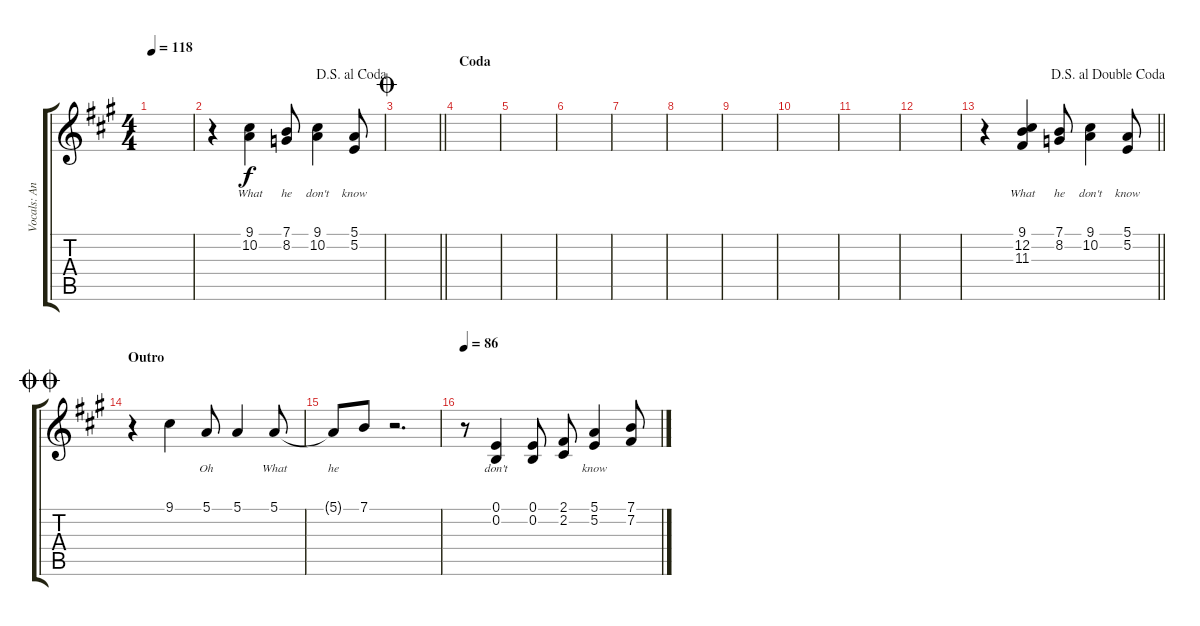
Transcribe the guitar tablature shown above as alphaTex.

\track ("Vocals: Ann" "Vocals: An") {instrument lead2sawtooth}
\staff {score tabs}
\tuning (E4 B3 G3 D3 A2 E2) {hide}
\ts (4 4)
\tempo 118
\clef g2
\ks a
|
\jump dalsegnoalcoda
r.4 (9.1 10.2).4{lyrics (0 "What") lyrics (1 "") lyrics (2 "") lyrics (3 "") lyrics (4 "")} (7.1 8.2).8{lyrics (0 "he") lyrics (1 "") lyrics (2 "") lyrics (3 "") lyrics (4 "")} (9.1 10.2).4{lyrics (0 "don't") lyrics (1 "") lyrics (2 "") lyrics (3 "") lyrics (4 "")} (5.1 5.2).8{lyrics (0 "know") lyrics (1 "") lyrics (2 "") lyrics (3 "") lyrics (4 "")} |
\jump coda
\barLineRight lightlight
|
\section ("" "Coda")
|
|
|
|
|
|
|
|
|
\jump dalsegnoaldoublecoda
\barLineRight lightlight
r.4 (9.1 12.2 11.3).4{lyrics (0 "What") lyrics (1 "") lyrics (2 "") lyrics (3 "") lyrics (4 "")} (7.1 8.2).8{lyrics (0 "he") lyrics (1 "") lyrics (2 "") lyrics (3 "") lyrics (4 "")} (9.1 10.2).4{lyrics (0 "don't") lyrics (1 "") lyrics (2 "") lyrics (3 "") lyrics (4 "")} (5.1 5.2).8{lyrics (0 "know") lyrics (1 "") lyrics (2 "") lyrics (3 "") lyrics (4 "")} |
\section ("" "Outro")
\jump doublecoda
r.4 9.1.4{lyrics (0 "") lyrics (1 "") lyrics (2 "") lyrics (3 "") lyrics (4 "")} 5.1.8{lyrics (0 "Oh") lyrics (1 "") lyrics (2 "") lyrics (3 "") lyrics (4 "")} 5.1.4{lyrics (0 "") lyrics (1 "") lyrics (2 "") lyrics (3 "") lyrics (4 "")} 5.1.8{lyrics (0 "What") lyrics (1 "") lyrics (2 "") lyrics (3 "") lyrics (4 "")} |
5.1{t}.8{lyrics (0 "he") lyrics (1 "") lyrics (2 "") lyrics (3 "") lyrics (4 "")} 7.1.8{lyrics (0 "") lyrics (1 "") lyrics (2 "") lyrics (3 "") lyrics (4 "")} r.2{d} |
\tempo 86
r.8 (0.1 0.2).4{lyrics (0 "don't") lyrics (1 "") lyrics (2 "") lyrics (3 "") lyrics (4 "")} (0.1 0.2).8{lyrics (0 "") lyrics (1 "") lyrics (2 "") lyrics (3 "") lyrics (4 "")} (2.1 2.2).8{lyrics (0 "") lyrics (1 "") lyrics (2 "") lyrics (3 "") lyrics (4 "")} (5.1 5.2).4{lyrics (0 "know") lyrics (1 "") lyrics (2 "") lyrics (3 "") lyrics (4 "")} (7.1 7.2).8
